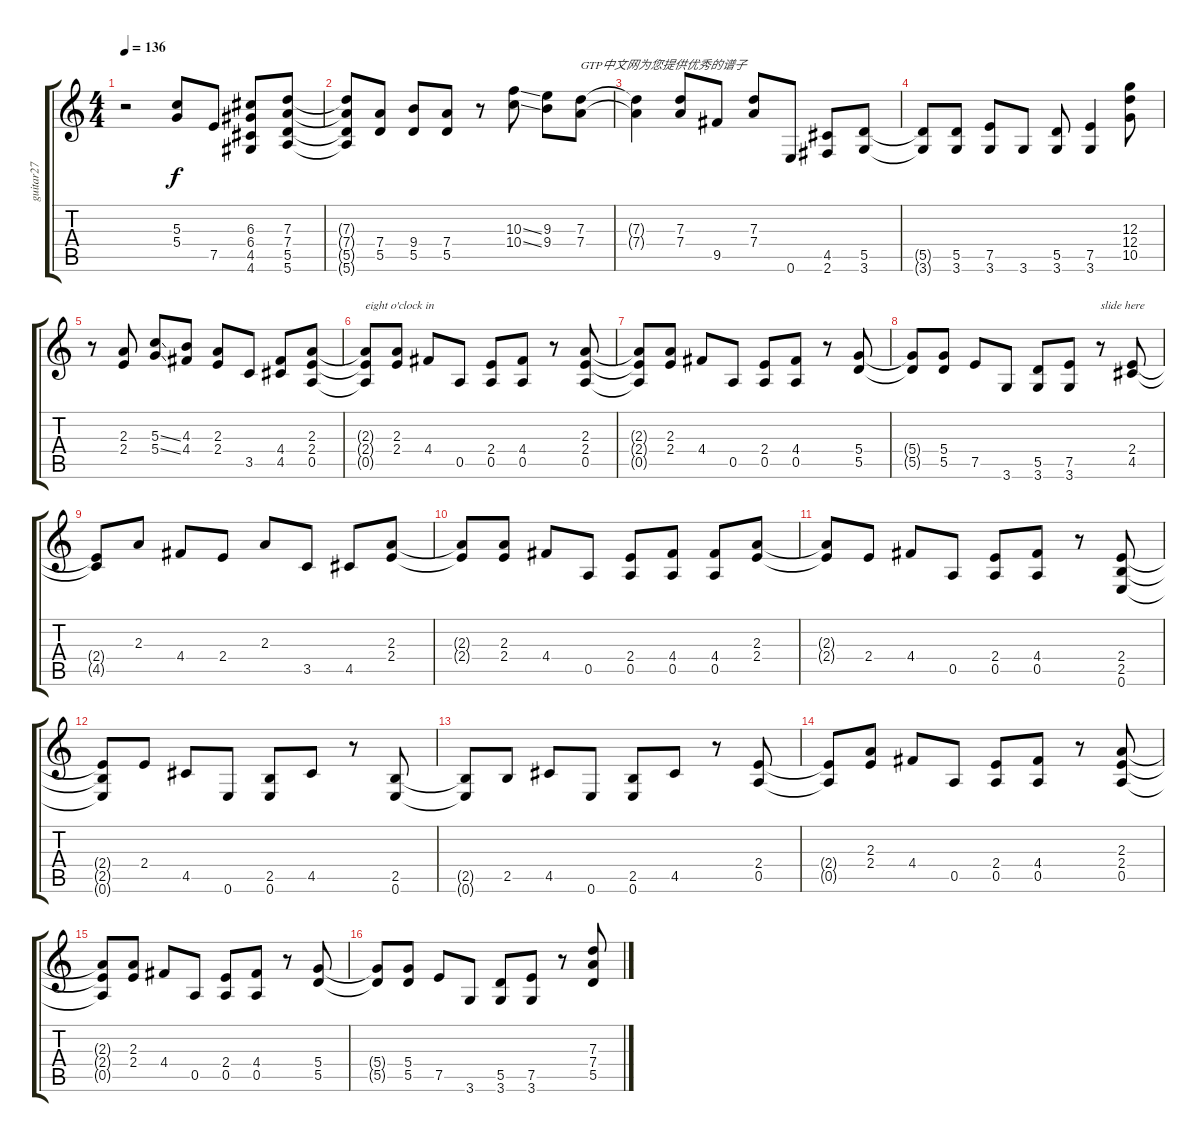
\track ("guitar27" "guitar27") {instrument electricguitarclean}
\staff {score tabs}
\tuning (E4 B3 G3 D3 A2 E2) {hide}
\ts (4 4)
\tempo 136
\clef g2
\ks c
r.2{dy f instrument electricguitarclean} (5.3 5.4).8 7.5.8 (6.3 6.4 4.5 4.6).8 (7.3 7.4 5.5 5.6).8 |
(7.3{t} 7.4{t} 5.5{t} 5.6{t}).8 (7.4 5.5).8 (9.4 5.5).8 (7.4 5.5).8 r.8 (10.3{ss} 10.4{ss}).8 (9.3 9.4).8 (7.3 7.4).8{txt "GTP中文网为您提供优秀的谱子"} |
(7.3{t} 7.4{t}).4 (7.3 7.4).8 9.5.8 (7.3 7.4).8 0.6.8 (4.5 2.6).8 (5.5 3.6).8 |
(5.5{t} 3.6{t}).8 (5.5 3.6).8 (7.5 3.6).8 3.6.8 (5.5 3.6).8 (7.5 3.6).4 (12.3 12.4 10.5).8 |
r.8 (2.3 2.4).8 (5.3{ss} 5.4{ss}).8 (4.3 4.4).8 (2.3 2.4).8 3.5.8 (4.4 4.5).8 (2.3 2.4 0.5).8 |
(2.3{t} 2.4{t} 0.5{t}).8{txt "eight o'clock in"} (2.3 2.4).8 4.4.8 0.5.8 (2.4 0.5).8 (4.4 0.5).8 r.8 (2.3 2.4 0.5).8 |
(2.3{t} 2.4{t} 0.5{t}).8 (2.3 2.4).8 4.4.8 0.5.8 (2.4 0.5).8 (4.4 0.5).8 r.8 (5.4 5.5).8 |
(5.4{t} 5.5{t}).8 (5.4 5.5).8 7.5.8 3.6.8 (5.5 3.6).8 (7.5 3.6).8 r.8{txt "slide here"} (2.4 4.5).8 |
(2.4{t} 4.5{t}).8 2.3.8 4.4.8 2.4.8 2.3.8 3.5.8 4.5.8 (2.3 2.4).8 |
(2.3{t} 2.4{t}).8 (2.3 2.4).8 4.4.8 0.5.8 (2.4 0.5).8 (4.4 0.5).8 (4.4 0.5).8 (2.3 2.4).8 |
(2.3{t} 2.4{t}).8 2.4.8 4.4.8 0.5.8 (2.4 0.5).8 (4.4 0.5).8 r.8 (2.4 2.5 0.6).8 |
(2.4{t} 2.5{t} 0.6{t}).8 2.4.8 4.5.8 0.6.8 (2.5 0.6).8 4.5.8 r.8 (2.5 0.6).8 |
(2.5{t} 0.6{t}).8 2.5.8 4.5.8 0.6.8 (2.5 0.6).8 4.5.8 r.8 (2.4 0.5).8 |
(2.4{t} 0.5{t}).8 (2.3 2.4).8 4.4.8 0.5.8 (2.4 0.5).8 (4.4 0.5).8 r.8 (2.3 2.4 0.5).8 |
(2.3{t} 2.4{t} 0.5{t}).8 (2.3 2.4).8 4.4.8 0.5.8 (2.4 0.5).8 (4.4 0.5).8 r.8 (5.4 5.5).8 |
(5.4{t} 5.5{t}).8 (5.4 5.5).8 7.5.8 3.6.8 (5.5 3.6).8 (7.5 3.6).8 r.8 (7.3 7.4 5.5).8
